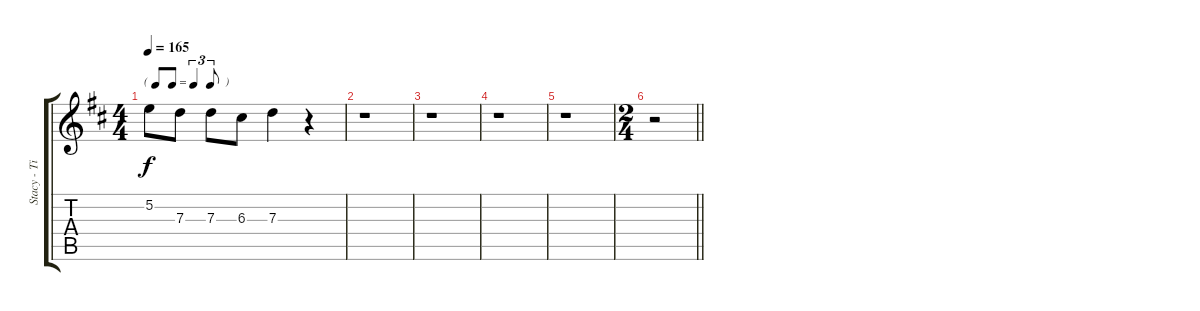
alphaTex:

\track ("Stacy - Tin Whistle" "Stacy - Ti") {instrument flute}
\staff {score tabs}
\tuning (E5 B4 G4 D4 A3 E3) {hide}
\ts (4 4)
\tf triplet8th
\tempo 165
\clef g2
\ks d
5.2.8{dy f} 7.3.8 7.3.8 6.3.8 7.3.4 r.4 |
r.1 |
r.1 |
r.1 |
r.1 |
\ts (2 4)
\barLineRight lightlight
r.2
